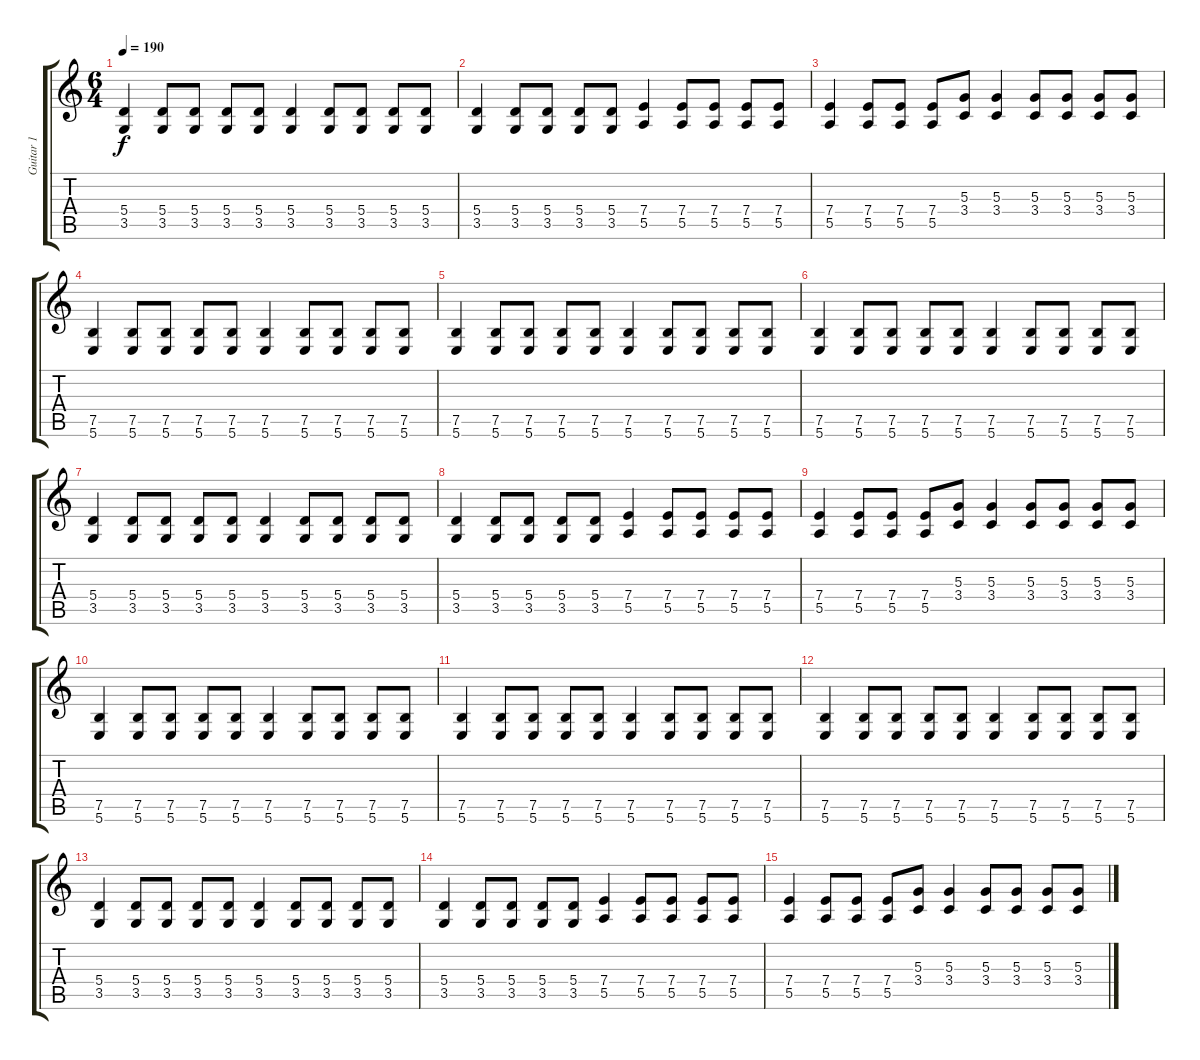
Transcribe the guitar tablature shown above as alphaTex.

\track ("Guitar 1" "Guitar 1") {instrument distortionguitar}
\staff {score tabs}
\tuning (B3 G3 D3 A2 E2 B1) {hide}
\ts (6 4)
\tempo 190
\clef g2
\ks c
(5.4 3.5).4{dy f} (5.4 3.5).8 (5.4 3.5).8 (5.4 3.5).8 (5.4 3.5).8 (5.4 3.5).4 (5.4 3.5).8 (5.4 3.5).8 (5.4 3.5).8 (5.4 3.5).8 |
(5.4 3.5).4 (5.4 3.5).8 (5.4 3.5).8 (5.4 3.5).8 (5.4 3.5).8 (7.4 5.5).4 (7.4 5.5).8 (7.4 5.5).8 (7.4 5.5).8 (7.4 5.5).8 |
(7.4 5.5).4 (7.4 5.5).8 (7.4 5.5).8 (7.4 5.5).8 (5.3 3.4).8 (5.3 3.4).4 (5.3 3.4).8 (5.3 3.4).8 (5.3 3.4).8 (5.3 3.4).8 |
(7.5 5.6).4{volume 9} (7.5 5.6).8 (7.5 5.6).8 (7.5 5.6).8 (7.5 5.6).8 (7.5 5.6).4 (7.5 5.6).8 (7.5 5.6).8 (7.5 5.6).8 (7.5 5.6).8 |
(7.5 5.6).4 (7.5 5.6).8 (7.5 5.6).8 (7.5 5.6).8 (7.5 5.6).8 (7.5 5.6).4 (7.5 5.6).8 (7.5 5.6).8 (7.5 5.6).8 (7.5 5.6).8 |
(7.5 5.6).4 (7.5 5.6).8 (7.5 5.6).8 (7.5 5.6).8 (7.5 5.6).8 (7.5 5.6).4 (7.5 5.6).8 (7.5 5.6).8 (7.5 5.6).8 (7.5 5.6).8 |
(5.4 3.5).4 (5.4 3.5).8 (5.4 3.5).8 (5.4 3.5).8 (5.4 3.5).8 (5.4 3.5).4 (5.4 3.5).8 (5.4 3.5).8 (5.4 3.5).8 (5.4 3.5).8 |
(5.4 3.5).4 (5.4 3.5).8 (5.4 3.5).8 (5.4 3.5).8 (5.4 3.5).8 (7.4 5.5).4 (7.4 5.5).8 (7.4 5.5).8 (7.4 5.5).8 (7.4 5.5).8 |
(7.4 5.5).4 (7.4 5.5).8 (7.4 5.5).8 (7.4 5.5).8 (5.3 3.4).8 (5.3 3.4).4 (5.3 3.4).8 (5.3 3.4).8 (5.3 3.4).8 (5.3 3.4).8 |
(7.5 5.6).4{volume 0} (7.5 5.6).8 (7.5 5.6).8 (7.5 5.6).8 (7.5 5.6).8 (7.5 5.6).4 (7.5 5.6).8 (7.5 5.6).8 (7.5 5.6).8 (7.5 5.6).8 |
(7.5 5.6).4 (7.5 5.6).8 (7.5 5.6).8 (7.5 5.6).8 (7.5 5.6).8 (7.5 5.6).4 (7.5 5.6).8 (7.5 5.6).8 (7.5 5.6).8 (7.5 5.6).8 |
(7.5 5.6).4 (7.5 5.6).8 (7.5 5.6).8 (7.5 5.6).8 (7.5 5.6).8 (7.5 5.6).4 (7.5 5.6).8 (7.5 5.6).8 (7.5 5.6).8 (7.5 5.6).8 |
(5.4 3.5).4 (5.4 3.5).8 (5.4 3.5).8 (5.4 3.5).8 (5.4 3.5).8 (5.4 3.5).4 (5.4 3.5).8 (5.4 3.5).8 (5.4 3.5).8 (5.4 3.5).8 |
(5.4 3.5).4 (5.4 3.5).8 (5.4 3.5).8 (5.4 3.5).8 (5.4 3.5).8 (7.4 5.5).4 (7.4 5.5).8 (7.4 5.5).8 (7.4 5.5).8 (7.4 5.5).8 |
(7.4 5.5).4 (7.4 5.5).8 (7.4 5.5).8 (7.4 5.5).8 (5.3 3.4).8 (5.3 3.4).4 (5.3 3.4).8 (5.3 3.4).8 (5.3 3.4).8 (5.3 3.4).8
